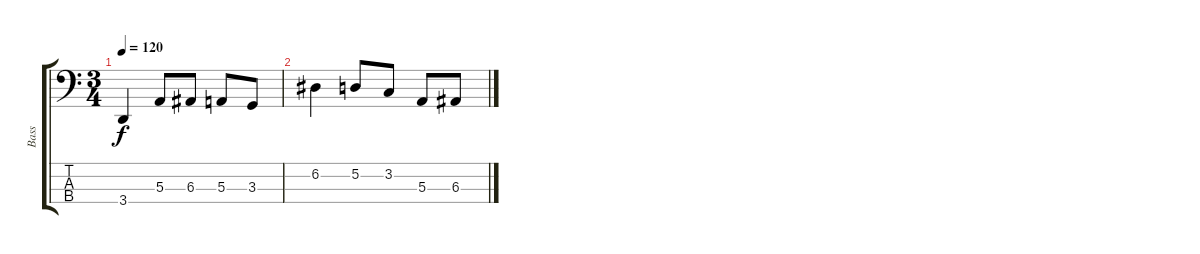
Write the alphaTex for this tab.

\track ("Bass" "Bass") {instrument electricbasspick}
\staff {score tabs}
\tuning (D2 A1 E1 B0) {hide}
\ts (3 4)
\tempo 120
\clef f4
\ks c
3.4.4{dy f} 5.3.8 6.3.8 5.3.8 3.3.8 |
6.2.4 5.2.8 3.2.8 5.3.8 6.3.8
